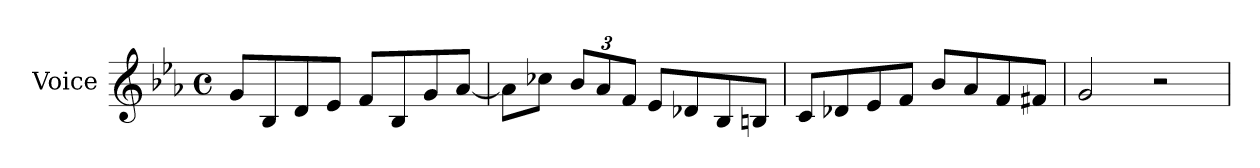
**kern
*part1
*staff1
*I"Voice
*I'Voice
*clefG2
*k[b-e-a-]
*M4/4
*met(c)
=1
8g/L
8B-/
8d/
8e-/J
8f/L
8B-/
8g/
[<8a-/J
=2
8a-\L]
8cc-X\J
12b-/L
12a-/
12f/J
8e-/L
8d-X/
8B-/
8Bn/J
=3
8c/L
8d-X/
8e-/
8f/J
8b-/L
8a-/
8f/
8f#X/J
=4
2g/
2rcc
=
*-
